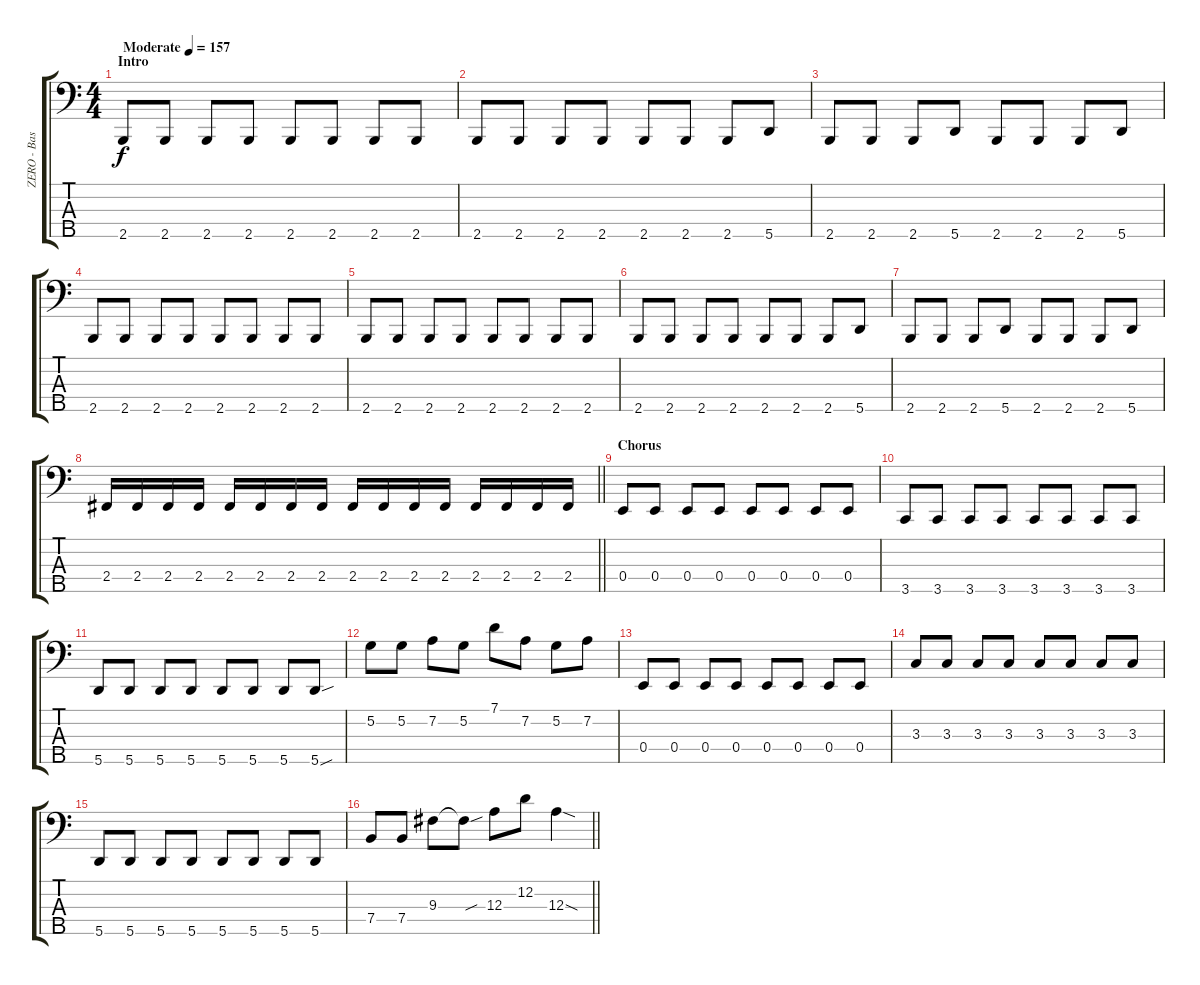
\track ("ZERO - Bass" "ZERO - Bas") {instrument electricbassfinger}
\staff {score tabs}
\tuning (G2 D2 A1 E1 A0) {hide}
\ts (4 4)
\section ("" "Intro")
\tempo (157 "Moderate")
\clef f4
\ks c
2.5.8{dy f instrument electricbassfinger} 2.5.8 2.5.8 2.5.8 2.5.8 2.5.8 2.5.8 2.5.8 |
2.5.8 2.5.8 2.5.8 2.5.8 2.5.8 2.5.8 2.5.8 5.5.8 |
2.5.8 2.5.8 2.5.8 5.5.8 2.5.8 2.5.8 2.5.8 5.5.8 |
2.5.8 2.5.8 2.5.8 2.5.8 2.5.8 2.5.8 2.5.8 2.5.8 |
2.5.8 2.5.8 2.5.8 2.5.8 2.5.8 2.5.8 2.5.8 2.5.8 |
2.5.8 2.5.8 2.5.8 2.5.8 2.5.8 2.5.8 2.5.8 5.5.8 |
2.5.8 2.5.8 2.5.8 5.5.8 2.5.8 2.5.8 2.5.8 5.5.8 |
\barLineRight lightlight
2.4.16 2.4.16 2.4.16 2.4.16 2.4.16 2.4.16 2.4.16 2.4.16 2.4.16 2.4.16 2.4.16 2.4.16 2.4.16 2.4.16 2.4.16 2.4.16 |
\section ("" "Chorus")
0.4.8 0.4.8 0.4.8 0.4.8 0.4.8 0.4.8 0.4.8 0.4.8 |
3.5.8 3.5.8 3.5.8 3.5.8 3.5.8 3.5.8 3.5.8 3.5.8 |
5.5.8 5.5.8 5.5.8 5.5.8 5.5.8 5.5.8 5.5.8 5.5{sou}.8 |
5.2.8 5.2.8 7.2.8 5.2.8 7.1.8 7.2.8 5.2.8 7.2.8 |
0.4.8 0.4.8 0.4.8 0.4.8 0.4.8 0.4.8 0.4.8 0.4.8 |
3.3.8 3.3.8 3.3.8 3.3.8 3.3.8 3.3.8 3.3.8 3.3.8 |
5.5.8 5.5.8 5.5.8 5.5.8 5.5.8 5.5.8 5.5.8 5.5.8 |
\barLineRight lightlight
7.4.8 7.4.8 9.3.8 9.3{sou t}.8 12.3.8 12.2.8 12.3{sod}.4
